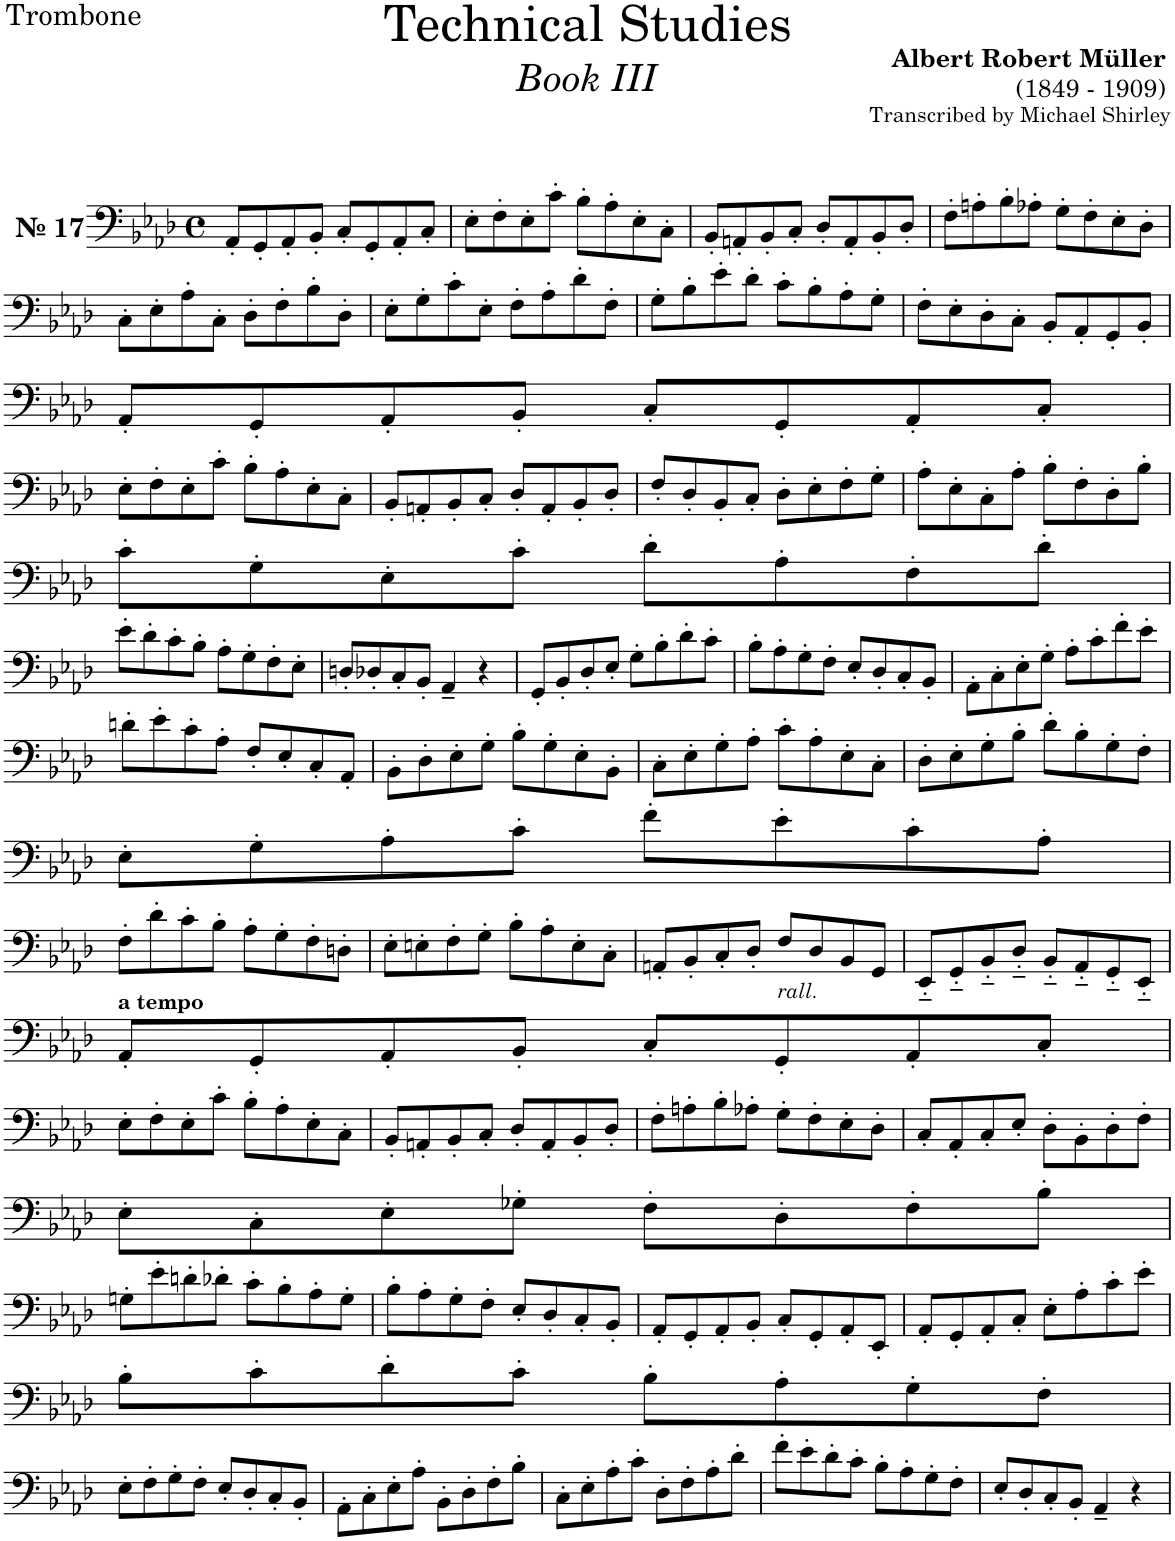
**kern
*part1
*staff1
*I"Trombone
*I'Tbn.
*clefF4
*k[b-e-a-d-]
*M4/4
*met(c)
=1
!LO:TX:a:B:t=№ 17
8AA-'/L
8GG'/
8AA-'/
8BB-'/J
8C'/L
8GG'/
8AA-'/
8C'/J
=2
8E-'\L
8F'\
8E-'\
8c'\J
8B-'\L
8A-'\
8E-'\
8C'\J
=3
8BB-'/L
8AAn'/
8BB-'/
8C'/J
8D-'/L
8AA'/
8BB-'/
8D-'/J
=4
8F'\L
8An'\
8B-'\
8A-X'\J
8G'\L
8F'\
8E-'\
8D-'\J
!!LO:LB:g=z
=5
8C'\L
8E-'\
8A-'\
8C'\J
8D-'\L
8F'\
8B-'\
8D-'\J
=6
8E-'\L
8G'\
8c'\
8E-'\J
8F'\L
8A-'\
8d-'\
8F'\J
=7
8G'\L
8B-'\
8e-'\
8d-'\J
8c'\L
8B-'\
8A-'\
8G'\J
=8
8F'\L
8E-'\
8D-'\
8C'\J
8BB-'/L
8AA-'/
8GG'/
8BB-'/J
!!LO:LB:g=z
=9
8AA-'/L
8GG'/
8AA-'/
8BB-'/J
8C'/L
8GG'/
8AA-'/
8C'/J
!!LO:LB:g=z
=10
8E-'\L
8F'\
8E-'\
8c'\J
8B-'\L
8A-'\
8E-'\
8C'\J
=11
8BB-'/L
8AAn'/
8BB-'/
8C'/J
8D-'/L
8AA'/
8BB-'/
8D-'/J
=12
8F'/L
8D-'/
8BB-'/
8C'/J
8D-'\L
8E-'\
8F'\
8G'\J
=13
8A-'\L
8E-'\
8C'\
8A-'\J
8B-'\L
8F'\
8D-'\
8B-'\J
!!LO:LB:g=z
=14
8c'\L
8G'\
8E-'\
8c'\J
8d-'\L
8A-'\
8F'\
8d-'\J
!!LO:LB:g=z
=15
8e-'\L
8d-'\
8c'\
8B-'\J
8A-'\L
8G'\
8F'\
8E-'\J
=16
8Dn'/L
8D-X'/
8C'/
8BB-'/J
4AA-~/
4r
=17
8GG'/L
8BB-'/
8D-'/
8E-'/J
8G'\L
8B-'\
8d-'\
8c'\J
=18
8B-'\L
8A-'\
8G'\
8F'\J
8E-'/L
8D-'/
8C'/
8BB-'/J
=19
8AA-'\L
8C'\
8E-'\
8G'\J
8A-'\L
8c'\
8f'\
8e-'\J
!!LO:LB:g=z
=20
8dn'\L
8e-'\
8c'\
8A-'\J
8F'/L
8E-'/
8C'/
8AA-'/J
=21
8BB-'\L
8D-'\
8E-'\
8G'\J
8B-'\L
8G'\
8E-'\
8BB-'\J
=22
8C'\L
8E-'\
8G'\
8A-'\J
8c'\L
8A-'\
8E-'\
8C'\J
=23
8D-'\L
8E-'\
8G'\
8B-'\J
8d-'\L
8B-'\
8G'\
8F'\J
!!LO:LB:g=z
=24
8E-'\L
8G'\
8A-'\
8c'\J
8f'\L
8e-'\
8c'\
8A-'\J
!!LO:LB:g=z
=25
8F'\L
8d-'\
8c'\
8B-'\J
8A-'\L
8G'\
8F'\
8Dn'\J
=26
8E-'\L
8En'\
8F'\
8G'\J
8B-'\L
8A-'\
8E'\
8C'\J
=27
8AAn'/L
8BB-'/
8C'/
8D-'/J
!LO:TX:b:i:t=rall.
8F/L
8D-/
8BB-/
8GG/J
=28
8EE-'~/L
8GG'~/
8BB-'~/
8D-'~/J
8BB-'~/L
8AA-'~/
8GG'~/
8EE-'~/J
!!LO:LB:g=z
=29
!LO:TX:a:B:t=a tempo
8AA-'/L
8GG'/
8AA-'/
8BB-'/J
8C'/L
8GG'/
8AA-'/
8C'/J
!!LO:LB:g=z
=30
8E-'\L
8F'\
8E-'\
8c'\J
8B-'\L
8A-'\
8E-'\
8C'\J
=31
8BB-'/L
8AAn'/
8BB-'/
8C'/J
8D-'/L
8AA'/
8BB-'/
8D-'/J
=32
8F'\L
8An'\
8B-'\
8A-X'\J
8G'\L
8F'\
8E-'\
8D-'\J
=33
8C'/L
8AA-'/
8C'/
8E-'/J
8D-'\L
8BB-'\
8D-'\
8F'\J
!!LO:LB:g=z
=34
8E-'\L
8C'\
8E-'\
8G-X'\J
8F'\L
8D-'\
8F'\
8B-'\J
!!LO:LB:g=z
=35
8Gn'\L
8e-'\
8dn'\
8d-X'\J
8c'\L
8B-'\
8A-'\
8G'\J
=36
8B-'\L
8A-'\
8G'\
8F'\J
8E-'/L
8D-'/
8C'/
8BB-'/J
=37
8AA-'/L
8GG'/
8AA-'/
8BB-'/J
8C'/L
8GG'/
8AA-'/
8EE-'/J
=38
8AA-'/L
8GG'/
8AA-'/
8C'/J
8E-'\L
8A-'\
8c'\
8e-'\J
!!LO:LB:g=z
=39
8B-'\L
8c'\
8d-'\
8c'\J
8B-'\L
8A-'\
8G'\
8F'\J
!!LO:LB:g=z
=40
8E-'\L
8F'\
8G'\
8F'\J
8E-'/L
8D-'/
8C'/
8BB-'/J
=41
8AA-'\L
8C'\
8E-'\
8A-'\J
8BB-'\L
8D-'\
8F'\
8B-'\J
=42
8C'\L
8E-'\
8A-'\
8c'\J
8D-'\L
8F'\
8A-'\
8d-'\J
=43
8f'\L
8e-'\
8d-'\
8c'\J
8B-'\L
8A-'\
8G'\
8F'\J
=44
8E-'/L
8D-'/
8C'/
8BB-'/J
4AA-~/
4r
=
*-
